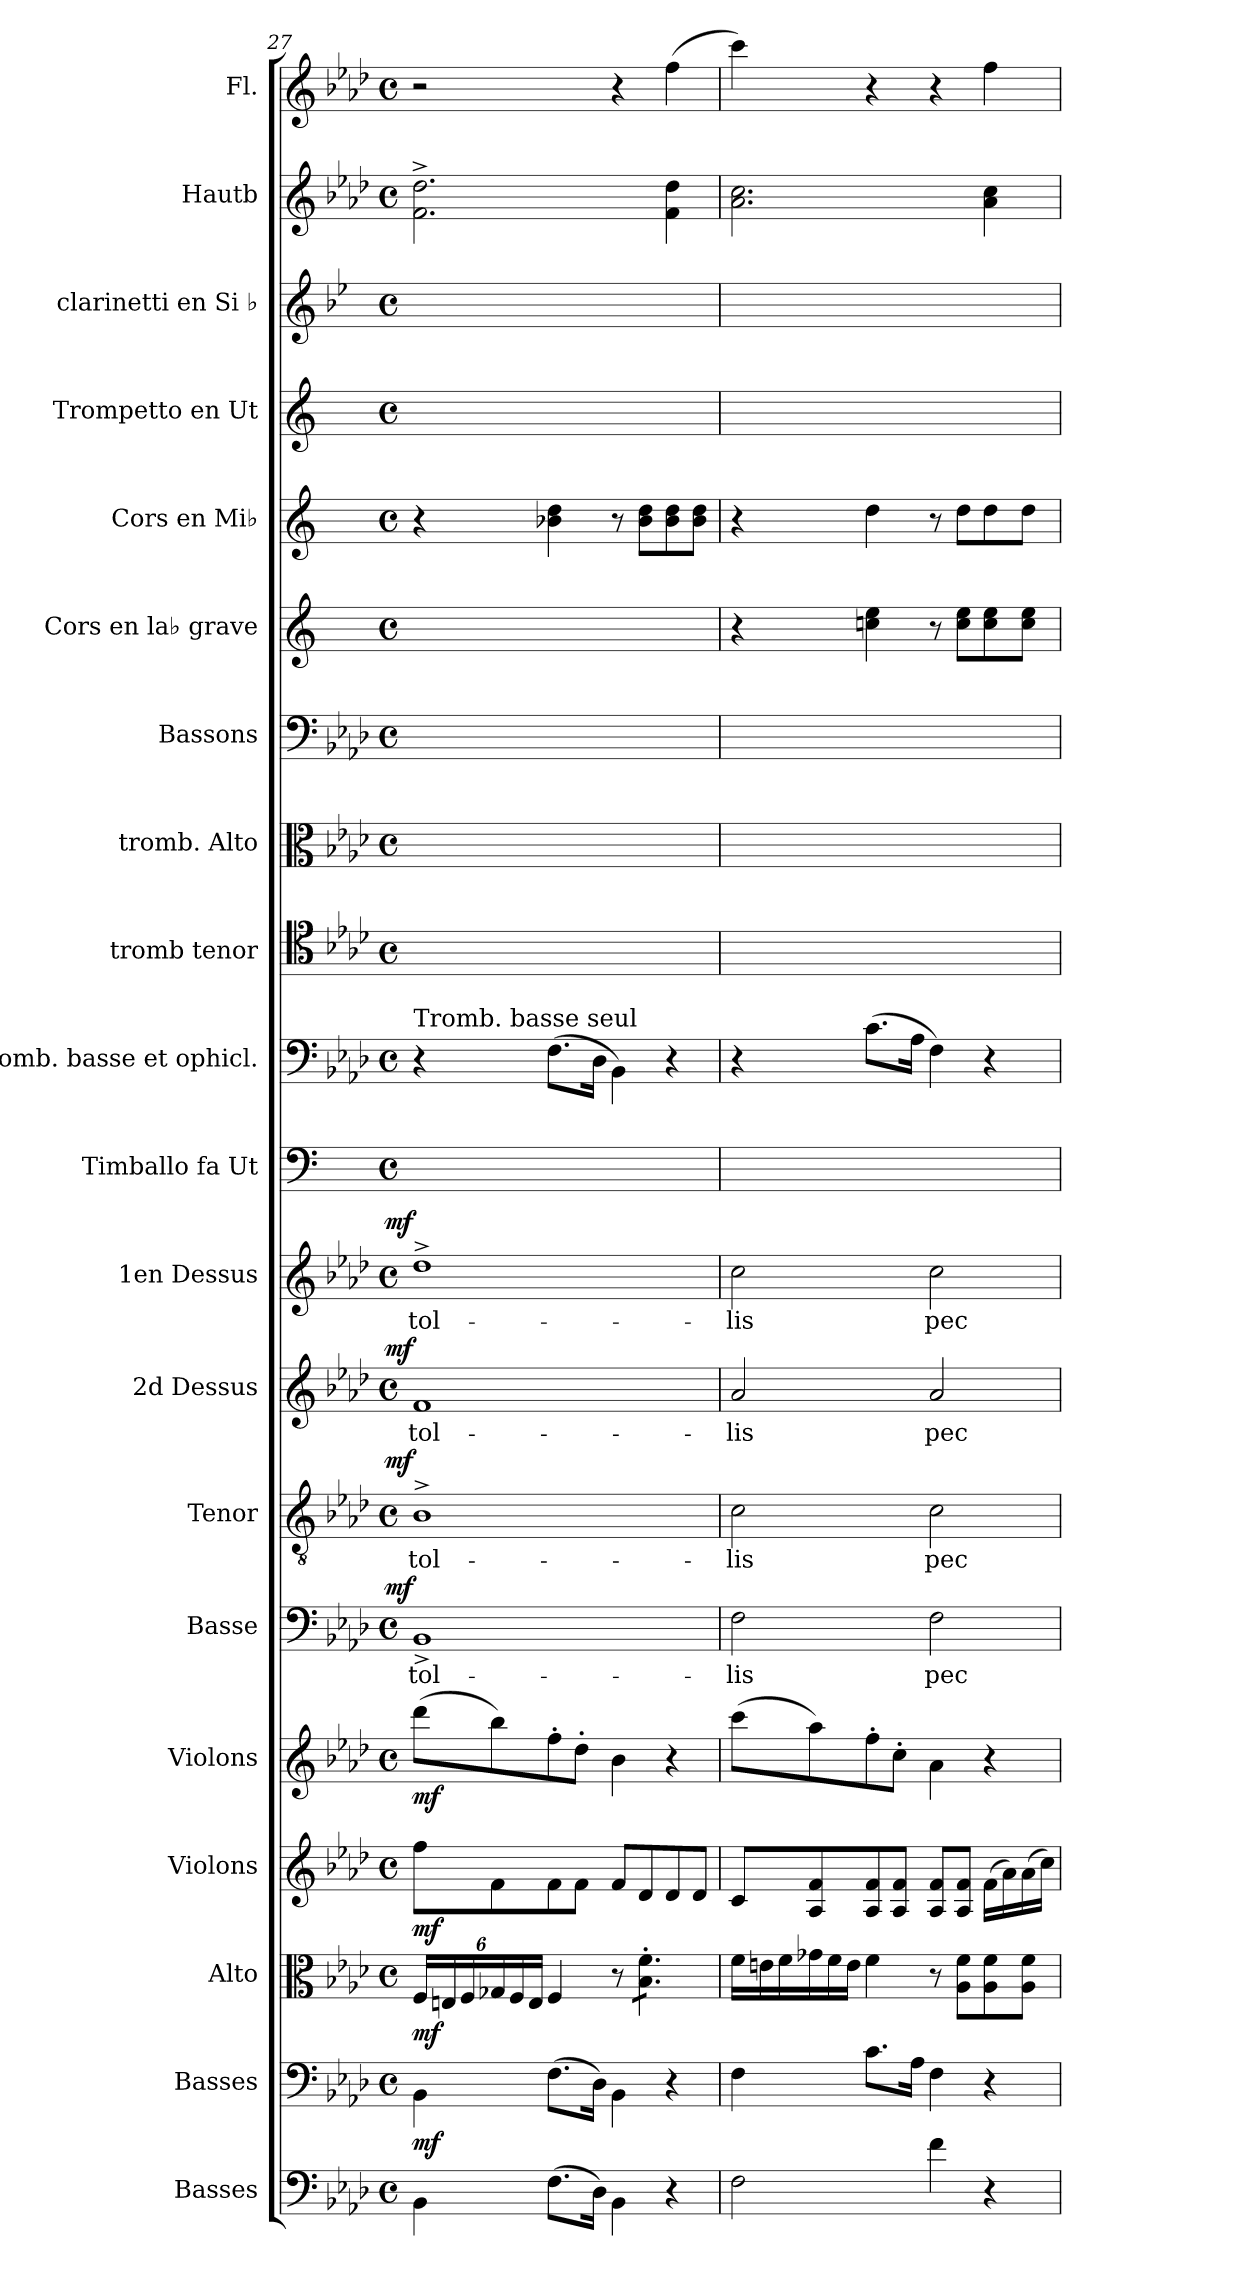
**kern	**kern	**dynam	**kern	**dynam	**kern	**dynam	**kern	**dynam	**kern	**text	**dynam	**kern	**text	**dynam	**kern	**text	**dynam	**kern	**text	**dynam	**kern	**kern	**kern	**kern	**kern	**kern	**kern	**kern	**kern	**kern	**kern
*part20	*part19	*part19	*part18	*part18	*part17	*part17	*part16	*part16	*part15	*part15	*part15	*part14	*part14	*part14	*part13	*part13	*part13	*part12	*part12	*part12	*part11	*part10	*part9	*part8	*part7	*part6	*part5	*part4	*part3	*part2	*part1
*staff20	*staff19	*staff19	*staff18	*staff18	*staff17	*staff17	*staff16	*staff16	*staff15	*staff15	*staff15	*staff14	*staff14	*staff14	*staff13	*staff13	*staff13	*staff12	*staff12	*staff12	*staff11	*staff10	*staff9	*staff8	*staff7	*staff6	*staff5	*staff4	*staff3	*staff2	*staff1
*I"Basses	*I"Basses	*	*I"Alto	*	*I"Violons	*	*I"Violons	*	*I"Basse	*	*	*I"Tenor	*	*	*I"2d Dessus	*	*	*I"1en Dessus	*	*	*I"Timballo fa Ut	*I"Tromb. basse et ophicl.	*I"tromb tenor	*I"tromb. Alto	*I"Bassons	*I"Cors en la♭ grave	*I"Cors en Mi♭	*I"Trompetto en Ut	*I"clarinetti en Si ♭	*I"Hautb	*I"Fl.
*	*	*	*I'A	*	*I'Vln	*	*I'Vln	*	*I'B	*	*	*I'T	*	*	*	*	*	*	*	*	*	*I'B	*I'T	*I'A	*I'Bsn	*	*	*	*I'Cl	*	*I'Fl
*clefF4	*clefF4	*	*clefC3	*	*clefG2	*	*clefG2	*	*clefF4	*	*	*clefGv2	*	*	*clefG2	*	*	*clefG2	*	*	*clefF4	*clefF4	*clefC4	*clefC3	*clefF4	*clefG2	*clefG2	*clefG2	*clefG2	*clefG2	*clefG2
*	*	*	*	*	*	*	*	*	*	*	*	*	*	*	*	*	*	*	*	*	*	*	*	*	*	*ITrd2c4	*ITrd5c9	*	*ITrd1c2	*	*
*k[b-e-a-d-]	*k[b-e-a-d-]	*	*k[b-e-a-d-]	*	*k[b-e-a-d-]	*	*k[b-e-a-d-]	*	*k[b-e-a-d-]	*	*	*k[b-e-a-d-]	*	*	*k[b-e-a-d-]	*	*	*k[b-e-a-d-]	*	*	*	*k[b-e-a-d-]	*k[b-e-a-d-]	*k[b-e-a-d-]	*k[b-e-a-d-]	*	*	*	*k[b-e-a-d-]	*k[b-e-a-d-]	*k[b-e-a-d-]
*f:	*f:	*	*f:	*	*f:	*	*f:	*	*f:	*	*	*f:	*	*	*f:	*	*	*f:	*	*	*	*f:	*f:	*f:	*f:	*	*	*	*f:	*f:	*f:
*M4/4	*M4/4	*	*M4/4	*	*M4/4	*	*M4/4	*	*M4/4	*	*	*M4/4	*	*	*M4/4	*	*	*M4/4	*	*	*M4/4	*M4/4	*M4/4	*M4/4	*M4/4	*M4/4	*M4/4	*M4/4	*M4/4	*M4/4	*M4/4
*met(c)	*met(c)	*	*met(c)	*	*met(c)	*	*met(c)	*	*met(c)	*	*	*met(c)	*	*	*met(c)	*	*	*met(c)	*	*	*met(c)	*met(c)	*met(c)	*met(c)	*met(c)	*met(c)	*met(c)	*met(c)	*met(c)	*met(c)	*met(c)
*	*	*	*Xbrackettup	*	*	*	*	*	*	*	*	*	*	*	*	*	*	*	*	*	*	*	*	*	*	*	*	*	*	*	*
=27	=27	=27	=27	=27	=27	=27	=27	=27	=27	=27	=27	=27	=27	=27	=27	=27	=27	=27	=27	=27	=27	=27	=27	=27	=27	=27	=27	=27	=27	=27	=27
!	!	!	!	!	!	!	!	!	!	!	!	!	!	!	!	!	!	!	!	!	!	!LO:TX:a:t=Tromb. basse seul	!	!	!	!	!	!	!	!	!
!	!	!	!	!	!	!	!	!	!	!LO:LY:i	!LO:DY:a:rj	!	!LO:LY:i	!LO:DY:a:rj	!	!LO:LY:i	!LO:DY:a:rj	!	!	!LO:DY:a:rj	!	!	!	!	!	!	!	!	!	!	!
4BB-\	4BB-\	mf	24F/LL	mf	8ff\L	mf	(8ddd-\L	mf	1BB-^>/	tol-	mf	1B-^\	tol-	mf	1f/	tol-	mf	1dd-^\	tol-	mf	1ryy	4r	1ryy	1ryy	1ryy	1ryy	4r	1ryy	1ryy	2.f^\ 2.dd-^\	2r
.	.	.	24En/	.	.	.	.	.	.	.	.	.	.	.	.	.	.	.	.	.	.	.	.	.	.	.	.	.	.	.	.
.	.	.	24F/	.	.	.	.	.	.	.	.	.	.	.	.	.	.	.	.	.	.	.	.	.	.	.	.	.	.	.	.
.	.	.	24G-X/	.	8f\	.	8bb-\)	.	.	.	.	.	.	.	.	.	.	.	.	.	.	.	.	.	.	.	.	.	.	.	.
.	.	.	24F/	.	.	.	.	.	.	.	.	.	.	.	.	.	.	.	.	.	.	.	.	.	.	.	.	.	.	.	.
.	.	.	24E/JJ	.	.	.	.	.	.	.	.	.	.	.	.	.	.	.	.	.	.	.	.	.	.	.	.	.	.	.	.
(8.F\L	(8.F\L	.	4F/	.	8f\	.	8ff'\	.	.	.	.	.	.	.	.	.	.	.	.	.	.	(8.F\L	.	.	.	.	4d-X\ 4f\	.	.	.	.
.	.	.	.	.	8f\J	.	8dd-'\J	.	.	.	.	.	.	.	.	.	.	.	.	.	.	.	.	.	.	.	.	.	.	.	.
16D-\Jk)	16D-\Jk)	.	.	.	.	.	.	.	.	.	.	.	.	.	.	.	.	.	.	.	.	16D-\Jk	.	.	.	.	.	.	.	.	.
4BB-\	4BB-\	.	8r	.	8f/L	.	4b-\	.	.	.	.	.	.	.	.	.	.	.	.	.	.	4BB-\)	.	.	.	.	8r	.	.	.	4r
!	!	!	!LO:TX:a:t=...	!	!	!	!	!	!	!	!	!	!	!	!	!	!	!	!	!	!	!	!	!	!	!	!	!	!	!	!
*	*	*	*tremolo	*	*	*	*	*	*	*	*	*	*	*	*	*	*	*	*	*	*	*	*	*	*	*	*	*	*	*	*
.	.	.	8B-'\ 8f'\L	.	8d-/	.	.	.	.	.	.	.	.	.	.	.	.	.	.	.	.	.	.	.	.	.	8d-\ 8f\L	.	.	.	.
4r	4r	.	8B-'\ 8f'\	.	8d-/	.	4r	.	.	.	.	.	.	.	.	.	.	.	.	.	.	4r	.	.	.	.	8d-\ 8f\	.	.	4f\ 4dd-\	(4ff\
.	.	.	8B-'\ 8f'\J	.	8d-/J	.	.	.	.	.	.	.	.	.	.	.	.	.	.	.	.	.	.	.	.	.	8d-\ 8f\J	.	.	.	.
*	*	*	*Xtremolo	*	*	*	*	*	*	*	*	*	*	*	*	*	*	*	*	*	*	*	*	*	*	*	*	*	*	*	*
=28	=28	=28	=28	=28	=28	=28	=28	=28	=28	=28	=28	=28	=28	=28	=28	=28	=28	=28	=28	=28	=28	=28	=28	=28	=28	=28	=28	=28	=28	=28	=28
*	*	*	*Xtuplet	*	*	*	*	*	*	*	*	*	*	*	*	*	*	*	*	*	*	*	*	*	*	*	*	*	*	*	*
!	!	!	!	!	!	!	!	!	!	!LO:LY:i	!	!	!LO:LY:i	!	!	!LO:LY:i	!	!	!	!	!	!	!	!	!	!	!	!	!	!	!
2F\	4F\	.	24f\LL	.	8c/L	.	(8ccc\L	.	2F\	-lis	.	2c\	-lis	.	2a-/	-lis	.	2cc\	-lis	.	1ryy	4r	1ryy	1ryy	1ryy	4r	4r	1ryy	1ryy	2.a-\ 2.cc\	4ccc\)
.	.	.	24en\	.	.	.	.	.	.	.	.	.	.	.	.	.	.	.	.	.	.	.	.	.	.	.	.	.	.	.	.
.	.	.	24f\	.	.	.	.	.	.	.	.	.	.	.	.	.	.	.	.	.	.	.	.	.	.	.	.	.	.	.	.
.	.	.	24g-X\	.	8A-/ 8f/	.	8aa-\)	.	.	.	.	.	.	.	.	.	.	.	.	.	.	.	.	.	.	.	.	.	.	.	.
.	.	.	24f\	.	.	.	.	.	.	.	.	.	.	.	.	.	.	.	.	.	.	.	.	.	.	.	.	.	.	.	.
.	.	.	24e\JJ	.	.	.	.	.	.	.	.	.	.	.	.	.	.	.	.	.	.	.	.	.	.	.	.	.	.	.	.
.	8.c\L	.	4f\	.	8A-/ 8f/	.	8ff'\	.	.	.	.	.	.	.	.	.	.	.	.	.	.	(8.c\L	.	.	.	4a-X\ 4cc\	4f\	.	.	.	4r
.	.	.	.	.	8A-/ 8f/J	.	8cc'\J	.	.	.	.	.	.	.	.	.	.	.	.	.	.	.	.	.	.	.	.	.	.	.	.
.	16A-\Jk	.	.	.	.	.	.	.	.	.	.	.	.	.	.	.	.	.	.	.	.	16A-\Jk	.	.	.	.	.	.	.	.	.
!	!	!	!	!	!	!	!	!	!	!LO:LY:i	!	!	!LO:LY:i	!	!	!LO:LY:i	!	!	!	!	!	!	!	!	!	!	!	!	!	!	!
4f\	4F\	.	8r	.	8A-/ 8f/L	.	4a-\	.	2F\	pec-	.	2c\	pec-	.	2a-/	pec-	.	2cc\	pec-	.	.	4F\)	.	.	.	8r	8r	.	.	.	4r
.	.	.	8A-\ 8f\L	.	8A-/ 8f/J	.	.	.	.	.	.	.	.	.	.	.	.	.	.	.	.	.	.	.	.	8a-\ 8cc\L	8f\L	.	.	.	.
4r	4r	.	8A-\ 8f\	.	(16f\LL	.	4r	.	.	.	.	.	.	.	.	.	.	.	.	.	.	4r	.	.	.	8a-\ 8cc\	8f\	.	.	4a-\ 4cc\	4ff\
.	.	.	.	.	16a-\)	.	.	.	.	.	.	.	.	.	.	.	.	.	.	.	.	.	.	.	.	.	.	.	.	.	.
.	.	.	8A-\ 8f\J	.	(16a-\	.	.	.	.	.	.	.	.	.	.	.	.	.	.	.	.	.	.	.	.	8a-\ 8cc\J	8f\J	.	.	.	.
.	.	.	.	.	16cc\JJ)	.	.	.	.	.	.	.	.	.	.	.	.	.	.	.	.	.	.	.	.	.	.	.	.	.	.
=	=	=	=	=	=	=	=	=	=	=	=	=	=	=	=	=	=	=	=	=	=	=	=	=	=	=	=	=	=	=	=
*-	*-	*-	*-	*-	*-	*-	*-	*-	*-	*-	*-	*-	*-	*-	*-	*-	*-	*-	*-	*-	*-	*-	*-	*-	*-	*-	*-	*-	*-	*-	*-
